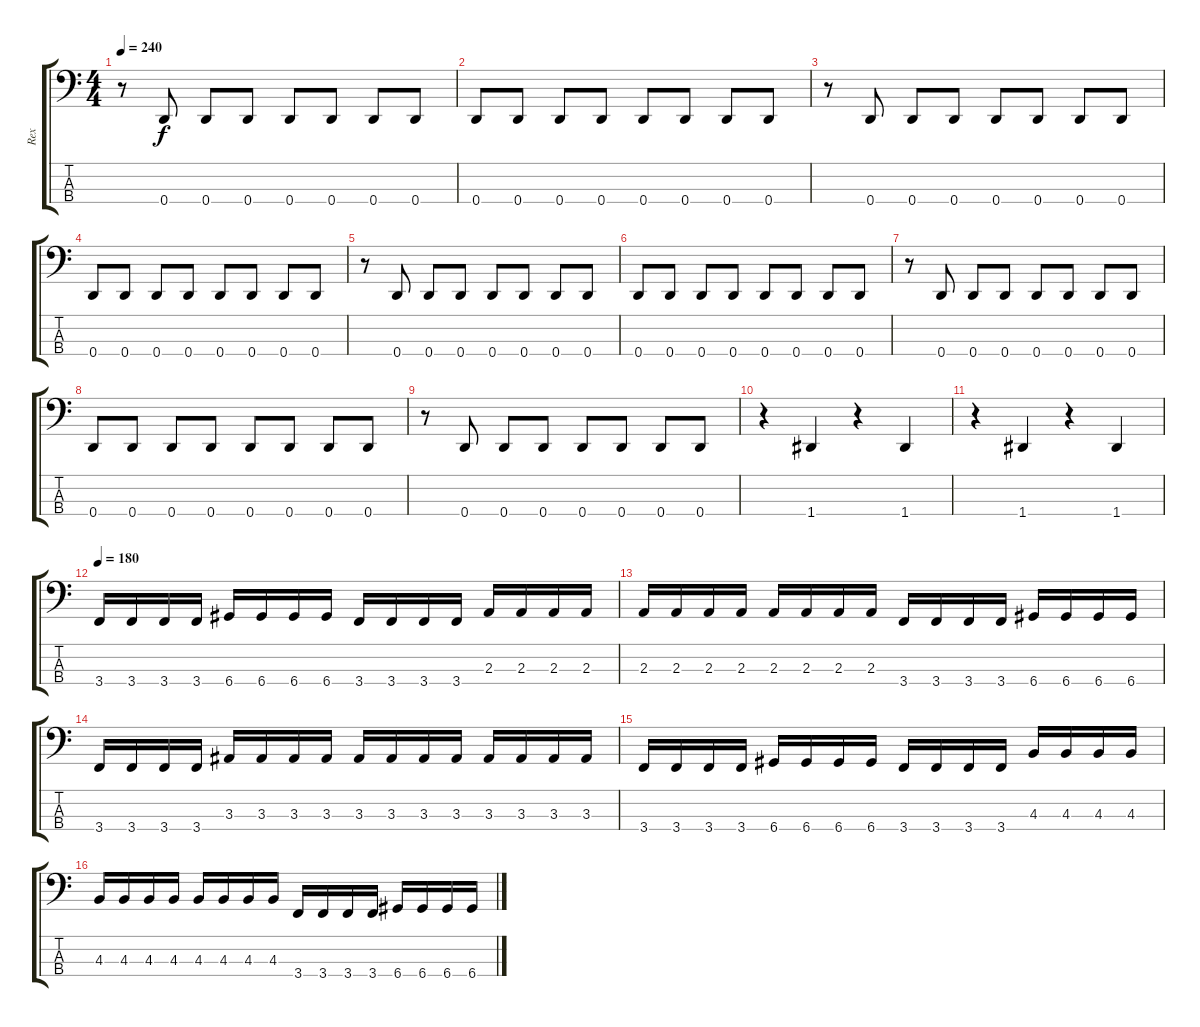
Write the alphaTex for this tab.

\track ("Rex" "Rex") {instrument electricbasspick}
\staff {score tabs}
\tuning (F2 C2 G1 D1) {hide}
\ts (4 4)
\tempo 240
\clef f4
\ks c
r.8{dy f} 0.4.8 0.4.8 0.4.8 0.4.8 0.4.8 0.4.8 0.4.8 |
0.4.8 0.4.8 0.4.8 0.4.8 0.4.8 0.4.8 0.4.8 0.4.8 |
r.8 0.4.8 0.4.8 0.4.8 0.4.8 0.4.8 0.4.8 0.4.8 |
0.4.8 0.4.8 0.4.8 0.4.8 0.4.8 0.4.8 0.4.8 0.4.8 |
r.8 0.4.8 0.4.8 0.4.8 0.4.8 0.4.8 0.4.8 0.4.8 |
0.4.8 0.4.8 0.4.8 0.4.8 0.4.8 0.4.8 0.4.8 0.4.8 |
r.8 0.4.8 0.4.8 0.4.8 0.4.8 0.4.8 0.4.8 0.4.8 |
0.4.8 0.4.8 0.4.8 0.4.8 0.4.8 0.4.8 0.4.8 0.4.8 |
r.8 0.4.8 0.4.8 0.4.8 0.4.8 0.4.8 0.4.8 0.4.8 |
r.4 1.4.4 r.4 1.4.4 |
r.4 1.4.4 r.4 1.4.4 |
\tempo 180
3.4.16 3.4.16 3.4.16 3.4.16 6.4.16 6.4.16 6.4.16 6.4.16 3.4.16 3.4.16 3.4.16 3.4.16 2.3.16 2.3.16 2.3.16 2.3.16 |
2.3.16 2.3.16 2.3.16 2.3.16 2.3.16 2.3.16 2.3.16 2.3.16 3.4.16 3.4.16 3.4.16 3.4.16 6.4.16 6.4.16 6.4.16 6.4.16 |
3.4.16 3.4.16 3.4.16 3.4.16 3.3.16 3.3.16 3.3.16 3.3.16 3.3.16 3.3.16 3.3.16 3.3.16 3.3.16 3.3.16 3.3.16 3.3.16 |
3.4.16 3.4.16 3.4.16 3.4.16 6.4.16 6.4.16 6.4.16 6.4.16 3.4.16 3.4.16 3.4.16 3.4.16 4.3.16 4.3.16 4.3.16 4.3.16 |
4.3.16 4.3.16 4.3.16 4.3.16 4.3.16 4.3.16 4.3.16 4.3.16 3.4.16 3.4.16 3.4.16 3.4.16 6.4.16 6.4.16 6.4.16 6.4.16
